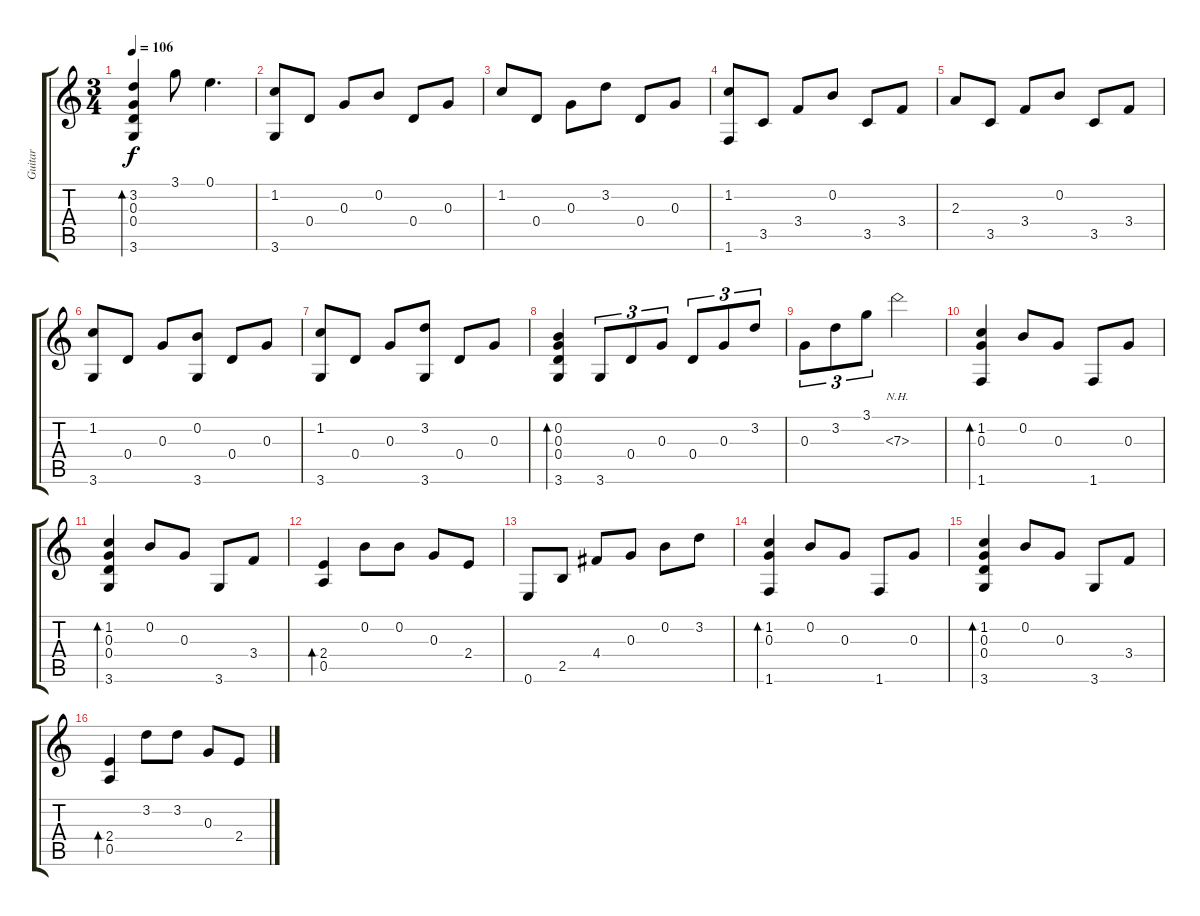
\track ("Guitar" "Guitar") {instrument acousticguitarnylon}
\staff {score tabs}
\tuning (E4 B3 G3 D3 A2 E2) {hide}
\ts (3 4)
\tempo 106
\clef g2
\ks c
(3.2 0.3 0.4 3.6).4{bd 240 dy f} 3.1.8 0.1.4{d} |
(1.2 3.6).8 0.4.8 0.3.8 0.2.8 0.4.8 0.3.8 |
1.2.8 0.4.8 0.3.8 3.2.8 0.4.8 0.3.8 |
(1.2 1.6).8 3.5.8 3.4.8 0.2.8 3.5.8 3.4.8 |
2.3.8 3.5.8 3.4.8 0.2.8 3.5.8 3.4.8 |
(1.2 3.6).8 0.4.8 0.3.8 (0.2 3.6).8 0.4.8 0.3.8 |
(1.2 3.6).8 0.4.8 0.3.8 (3.2 3.6).8 0.4.8 0.3.8 |
(0.2 0.3 0.4 3.6).4{bd 240} 3.6.8{tu (3 2)} 0.4.8{tu (3 2)} 0.3.8{tu (3 2)} 0.4.8{tu (3 2)} 0.3.8{tu (3 2)} 3.2.8{tu (3 2)} |
0.3.8{tu (3 2)} 3.2.8{tu (3 2)} 3.1.8{tu (3 2)} 7.3{nh}.2 |
(1.2 0.3 1.6).4{bd 240} 0.2.8 0.3.8 1.6.8 0.3.8 |
(1.2 0.3 0.4 3.6).4{bd 240} 0.2.8 0.3.8 3.6.8 3.4.8 |
(2.4 0.5).4{bd 240} 0.2.8 0.2.8 0.3.8 2.4.8 |
0.6.8 2.5.8 4.4.8 0.3.8 0.2.8 3.2.8 |
(1.2 0.3 1.6).4{bd 240} 0.2.8 0.3.8 1.6.8 0.3.8 |
(1.2 0.3 0.4 3.6).4{bd 240} 0.2.8 0.3.8 3.6.8 3.4.8 |
(2.4 0.5).4{bd 240} 3.2.8 3.2.8 0.3.8 2.4.8
